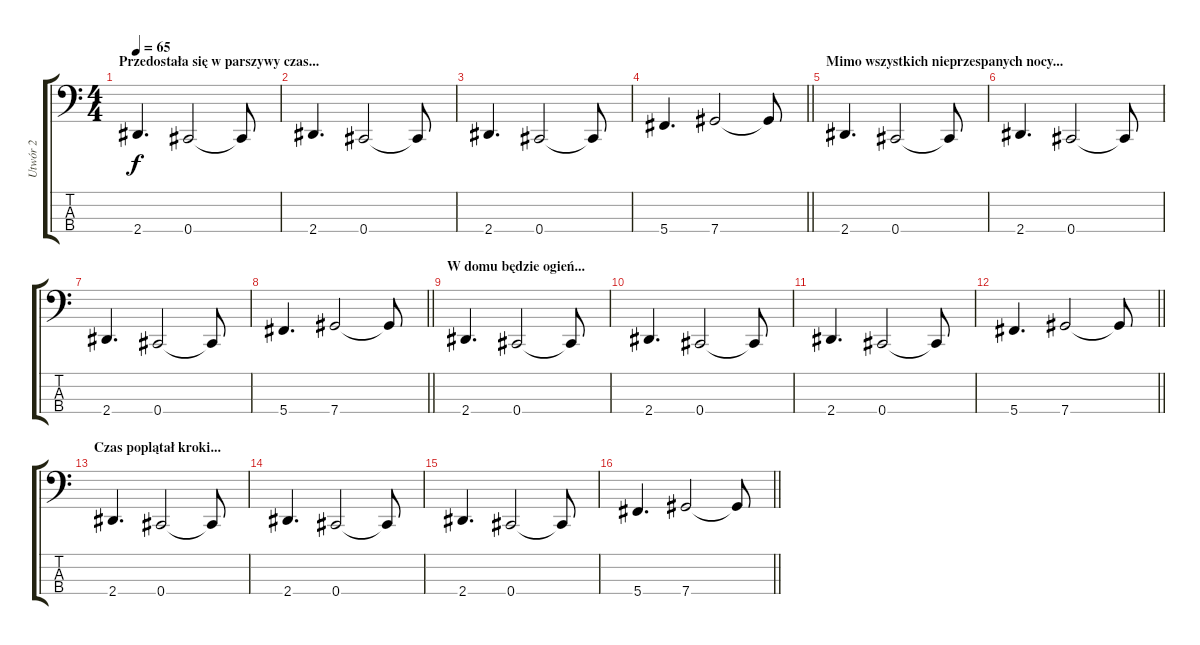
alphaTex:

\track ("Utwór 2" "Utwór 2") {instrument electricbassfinger}
\staff {score tabs}
\tuning (Gb2 Db2 Ab1 Db1) {hide}
\ts (4 4)
\section ("" "Przedostała się w parszywy czas...")
\tempo 65
\clef f4
\ks c
2.4.4{d dy f} 0.4.2 0.4{t}.8 |
2.4.4{d} 0.4.2 0.4{t}.8 |
2.4.4{d} 0.4.2 0.4{t}.8 |
\barLineRight lightlight
5.4.4{d} 7.4.2 7.4{t}.8 |
\section ("" "Mimo wszystkich nieprzespanych nocy...")
2.4.4{d} 0.4.2 0.4{t}.8 |
2.4.4{d} 0.4.2 0.4{t}.8 |
2.4.4{d} 0.4.2 0.4{t}.8 |
\barLineRight lightlight
5.4.4{d} 7.4.2 7.4{t}.8 |
\section ("" "W domu będzie ogień...")
2.4.4{d} 0.4.2 0.4{t}.8 |
2.4.4{d} 0.4.2 0.4{t}.8 |
2.4.4{d} 0.4.2 0.4{t}.8 |
\barLineRight lightlight
5.4.4{d} 7.4.2 7.4{t}.8 |
\section ("" "Czas poplątał kroki...")
2.4.4{d} 0.4.2 0.4{t}.8 |
2.4.4{d} 0.4.2 0.4{t}.8 |
2.4.4{d} 0.4.2 0.4{t}.8 |
\barLineRight lightlight
5.4.4{d} 7.4.2 7.4{t}.8
